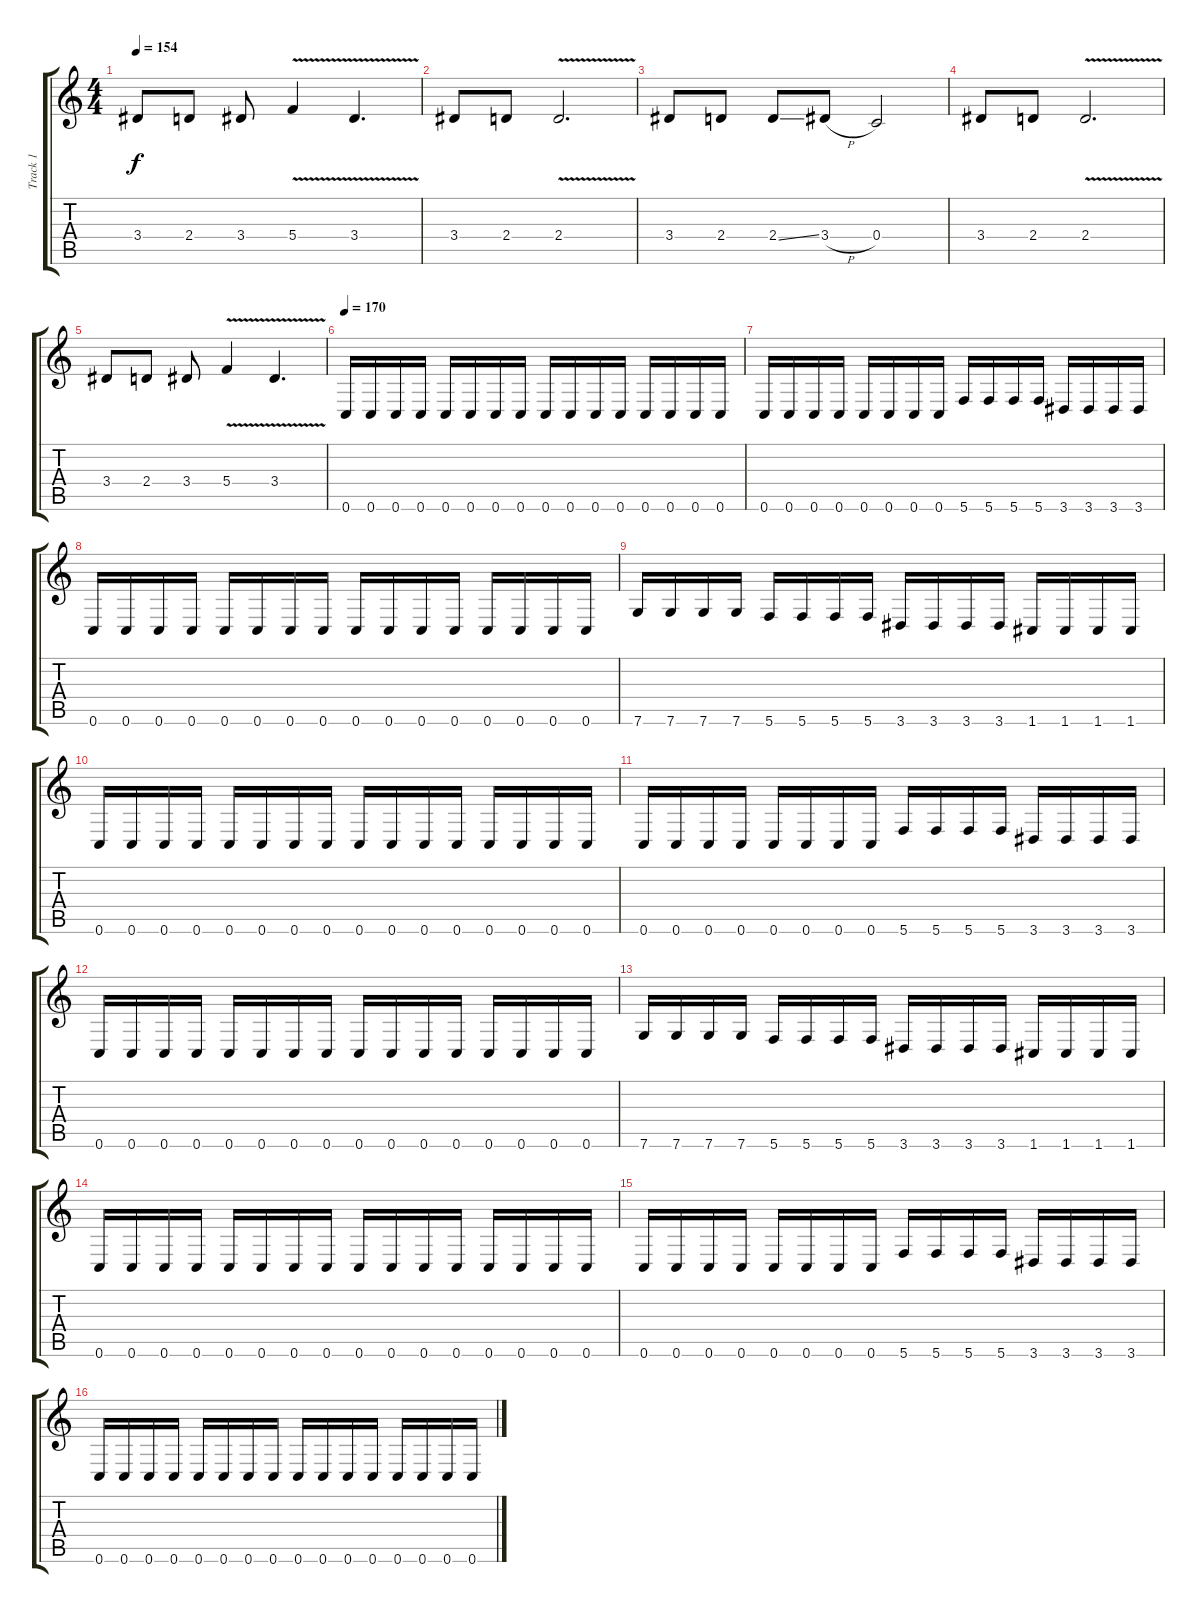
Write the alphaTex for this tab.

\track ("Track 1" "Track 1") {instrument distortionguitar}
\staff {score tabs}
\tuning (D4 A3 F3 C3 G2 C2) {hide}
\ts (4 4)
\tempo 154
\clef g2
\ks c
3.4.8{dy f} 2.4.8 3.4.8 5.4{v}.4 3.4{v}.4{d} |
3.4.8 2.4.8 2.4{v}.2{d} |
3.4.8 2.4.8 2.4{ss}.8 3.4{h}.8 0.4.2 |
3.4.8 2.4.8 2.4{v}.2{d} |
3.4.8 2.4.8 3.4.8 5.4{v}.4 3.4{v}.4{d} |
\tempo 170
0.6.16 0.6.16 0.6.16 0.6.16 0.6.16 0.6.16 0.6.16 0.6.16 0.6.16 0.6.16 0.6.16 0.6.16 0.6.16 0.6.16 0.6.16 0.6.16 |
0.6.16 0.6.16 0.6.16 0.6.16 0.6.16 0.6.16 0.6.16 0.6.16 5.6.16 5.6.16 5.6.16 5.6.16 3.6.16 3.6.16 3.6.16 3.6.16 |
0.6.16 0.6.16 0.6.16 0.6.16 0.6.16 0.6.16 0.6.16 0.6.16 0.6.16 0.6.16 0.6.16 0.6.16 0.6.16 0.6.16 0.6.16 0.6.16 |
7.6.16 7.6.16 7.6.16 7.6.16 5.6.16 5.6.16 5.6.16 5.6.16 3.6.16 3.6.16 3.6.16 3.6.16 1.6.16 1.6.16 1.6.16 1.6.16 |
0.6.16 0.6.16 0.6.16 0.6.16 0.6.16 0.6.16 0.6.16 0.6.16 0.6.16 0.6.16 0.6.16 0.6.16 0.6.16 0.6.16 0.6.16 0.6.16 |
0.6.16 0.6.16 0.6.16 0.6.16 0.6.16 0.6.16 0.6.16 0.6.16 5.6.16 5.6.16 5.6.16 5.6.16 3.6.16 3.6.16 3.6.16 3.6.16 |
0.6.16 0.6.16 0.6.16 0.6.16 0.6.16 0.6.16 0.6.16 0.6.16 0.6.16 0.6.16 0.6.16 0.6.16 0.6.16 0.6.16 0.6.16 0.6.16 |
7.6.16 7.6.16 7.6.16 7.6.16 5.6.16 5.6.16 5.6.16 5.6.16 3.6.16 3.6.16 3.6.16 3.6.16 1.6.16 1.6.16 1.6.16 1.6.16 |
0.6.16 0.6.16 0.6.16 0.6.16 0.6.16 0.6.16 0.6.16 0.6.16 0.6.16 0.6.16 0.6.16 0.6.16 0.6.16 0.6.16 0.6.16 0.6.16 |
0.6.16 0.6.16 0.6.16 0.6.16 0.6.16 0.6.16 0.6.16 0.6.16 5.6.16 5.6.16 5.6.16 5.6.16 3.6.16 3.6.16 3.6.16 3.6.16 |
0.6.16 0.6.16 0.6.16 0.6.16 0.6.16 0.6.16 0.6.16 0.6.16 0.6.16 0.6.16 0.6.16 0.6.16 0.6.16 0.6.16 0.6.16 0.6.16
